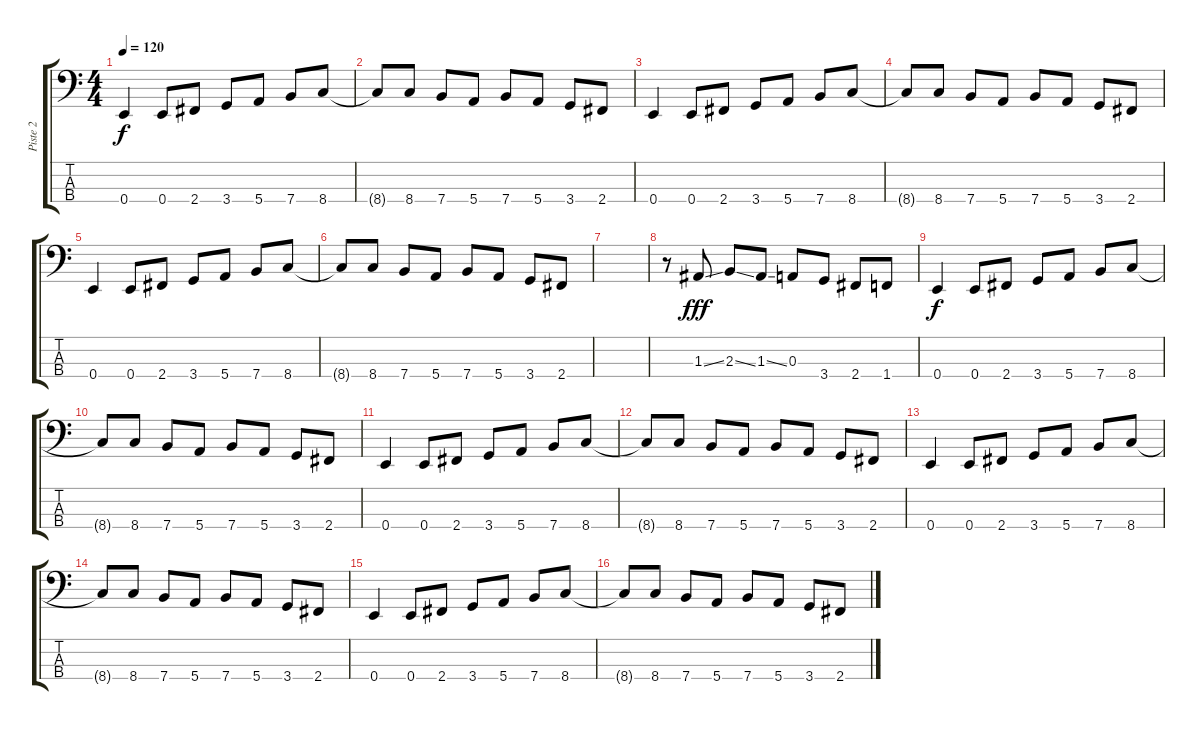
\track ("Piste 2" "Piste 2") {instrument electricbassfinger}
\staff {score tabs}
\tuning (G2 D2 A1 E1) {hide}
\ts (4 4)
\tempo 120
\clef f4
\ks c
0.4.4{dy f} 0.4.8 2.4.8 3.4.8 5.4.8 7.4.8 8.4.8 |
8.4{t}.8 8.4.8 7.4.8 5.4.8 7.4.8 5.4.8 3.4.8 2.4.8 |
0.4.4 0.4.8 2.4.8 3.4.8 5.4.8 7.4.8 8.4.8 |
8.4{t}.8 8.4.8 7.4.8 5.4.8 7.4.8 5.4.8 3.4.8 2.4.8 |
0.4.4 0.4.8 2.4.8 3.4.8 5.4.8 7.4.8 8.4.8 |
8.4{t}.8 8.4.8 7.4.8 5.4.8 7.4.8 5.4.8 3.4.8 2.4.8 |
|
r.8 1.3{ss}.8{dy fff} 2.3{ss}.8 1.3{ss}.8 0.3.8 3.4.8 2.4.8 1.4.8 |
0.4.4{dy f} 0.4.8 2.4.8 3.4.8 5.4.8 7.4.8 8.4.8 |
8.4{t}.8 8.4.8 7.4.8 5.4.8 7.4.8 5.4.8 3.4.8 2.4.8 |
0.4.4 0.4.8 2.4.8 3.4.8 5.4.8 7.4.8 8.4.8 |
8.4{t}.8 8.4.8 7.4.8 5.4.8 7.4.8 5.4.8 3.4.8 2.4.8 |
0.4.4 0.4.8 2.4.8 3.4.8 5.4.8 7.4.8 8.4.8 |
8.4{t}.8 8.4.8 7.4.8 5.4.8 7.4.8 5.4.8 3.4.8 2.4.8 |
0.4.4 0.4.8 2.4.8 3.4.8 5.4.8 7.4.8 8.4.8 |
8.4{t}.8 8.4.8 7.4.8 5.4.8 7.4.8 5.4.8 3.4.8 2.4.8
